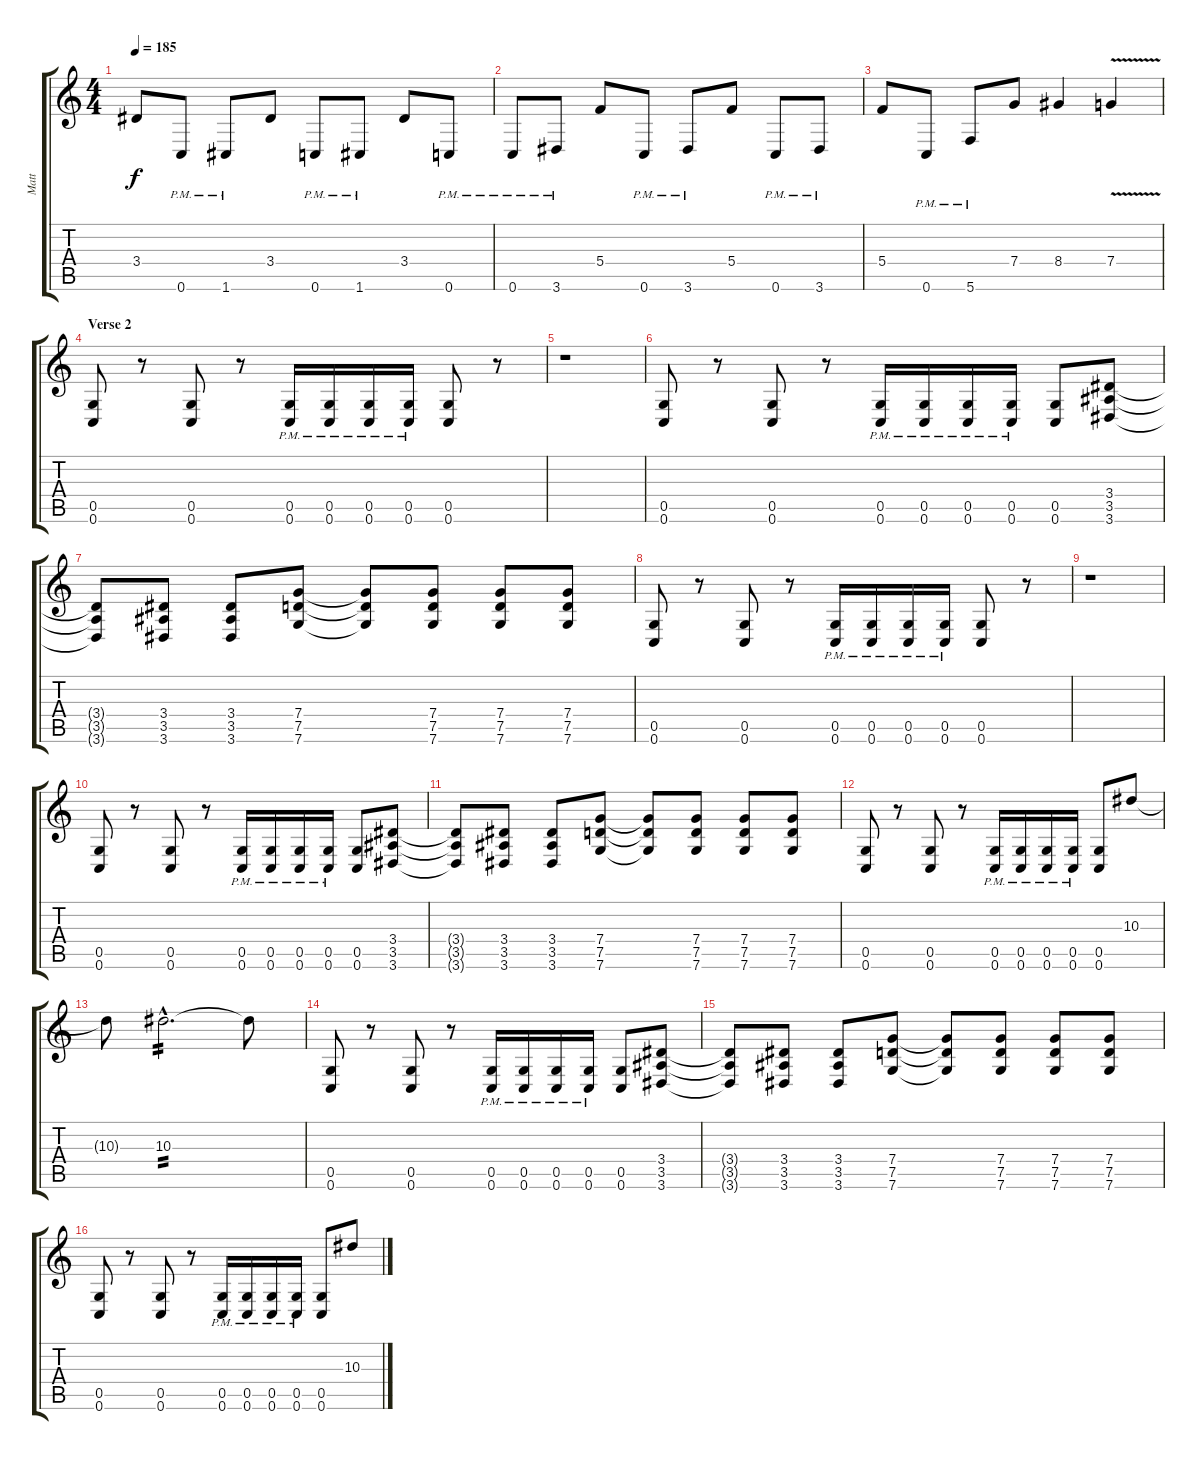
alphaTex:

\track ("Matt" "Matt") {instrument distortionguitar}
\staff {score tabs}
\tuning (D4 A3 F3 C3 G2 C2) {hide}
\ts (4 4)
\tempo 185
\clef g2
\ks c
3.4.8{dy f} 0.6{pm}.8 1.6{pm}.8 3.4.8 0.6{pm}.8 1.6{pm}.8 3.4.8 0.6{pm}.8 |
0.6{pm}.8 3.6{pm}.8 5.4.8 0.6{pm}.8 3.6{pm}.8 5.4.8 0.6{pm}.8 3.6{pm}.8 |
5.4.8 0.6{pm}.8 5.6{pm}.8 7.4.8 8.4.4 7.4{v}.4 |
\section ("" "Verse 2")
(0.5 0.6).8 r.8 (0.5 0.6).8 r.8 (0.5{pm} 0.6{pm}).16 (0.5{pm} 0.6{pm}).16 (0.5{pm} 0.6{pm}).16 (0.5{pm} 0.6{pm}).16 (0.5 0.6).8 r.8 |
r.1 |
(0.5 0.6).8 r.8 (0.5 0.6).8 r.8 (0.5{pm} 0.6{pm}).16 (0.5{pm} 0.6{pm}).16 (0.5{pm} 0.6{pm}).16 (0.5{pm} 0.6{pm}).16 (0.5 0.6).8 (3.4 3.5 3.6).8 |
(3.4{t} 3.5{t} 3.6{t}).8 (3.4 3.5 3.6).8 (3.4 3.5 3.6).8 (7.4 7.5 7.6).8 (7.4{t} 7.5{t} 7.6{t}).8 (7.4 7.5 7.6).8 (7.4 7.5 7.6).8 (7.4 7.5 7.6).8 |
(0.5 0.6).8 r.8 (0.5 0.6).8 r.8 (0.5{pm} 0.6{pm}).16 (0.5{pm} 0.6{pm}).16 (0.5{pm} 0.6{pm}).16 (0.5{pm} 0.6{pm}).16 (0.5 0.6).8 r.8 |
r.1 |
(0.5 0.6).8 r.8 (0.5 0.6).8 r.8 (0.5{pm} 0.6{pm}).16 (0.5{pm} 0.6{pm}).16 (0.5{pm} 0.6{pm}).16 (0.5{pm} 0.6{pm}).16 (0.5 0.6).8 (3.4 3.5 3.6).8 |
(3.4{t} 3.5{t} 3.6{t}).8 (3.4 3.5 3.6).8 (3.4 3.5 3.6).8 (7.4 7.5 7.6).8 (7.4{t} 7.5{t} 7.6{t}).8 (7.4 7.5 7.6).8 (7.4 7.5 7.6).8 (7.4 7.5 7.6).8 |
(0.5 0.6).8 r.8 (0.5 0.6).8 r.8 (0.5{pm} 0.6{pm}).16 (0.5{pm} 0.6{pm}).16 (0.5{pm} 0.6{pm}).16 (0.5{pm} 0.6{pm}).16 (0.5 0.6).8 10.3.8 |
10.3{t}.8 10.3{hac}.2{d tp 2} 10.3{t}.8 |
(0.5 0.6).8 r.8 (0.5 0.6).8 r.8 (0.5{pm} 0.6{pm}).16 (0.5{pm} 0.6{pm}).16 (0.5{pm} 0.6{pm}).16 (0.5{pm} 0.6{pm}).16 (0.5 0.6).8 (3.4 3.5 3.6).8 |
(3.4{t} 3.5{t} 3.6{t}).8 (3.4 3.5 3.6).8 (3.4 3.5 3.6).8 (7.4 7.5 7.6).8 (7.4{t} 7.5{t} 7.6{t}).8 (7.4 7.5 7.6).8 (7.4 7.5 7.6).8 (7.4 7.5 7.6).8 |
(0.5 0.6).8 r.8 (0.5 0.6).8 r.8 (0.5{pm} 0.6{pm}).16 (0.5{pm} 0.6{pm}).16 (0.5{pm} 0.6{pm}).16 (0.5{pm} 0.6{pm}).16 (0.5 0.6).8 10.3.8
